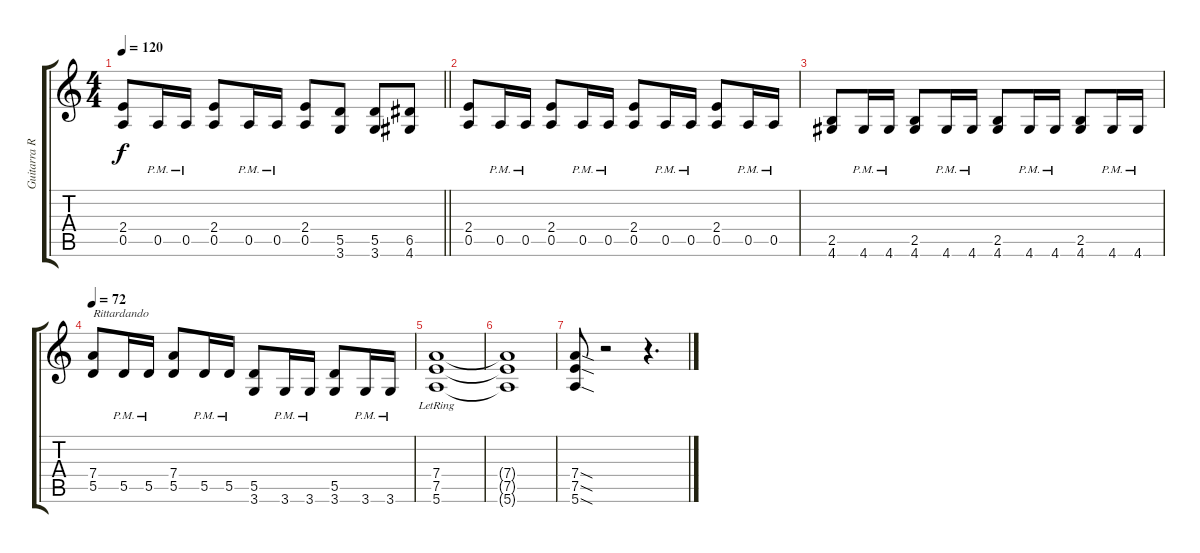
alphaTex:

\track ("Guitarra Rítmica" "Guitarra R") {instrument distortionguitar}
\staff {score tabs}
\tuning (E4 B3 G3 D3 A2 E2) {hide}
\ts (4 4)
\tempo 120
\clef g2
\barLineRight lightlight
\ks c
(2.4 0.5).8{dy f} 0.5{pm}.16 0.5{pm}.16 (2.4 0.5).8 0.5{pm}.16 0.5{pm}.16 (2.4 0.5).8 (5.5 3.6).8 (5.5 3.6).8 (6.5 4.6).8 |
(2.4 0.5).8 0.5{pm}.16 0.5{pm}.16 (2.4 0.5).8 0.5{pm}.16 0.5{pm}.16 (2.4 0.5).8 0.5{pm}.16 0.5{pm}.16 (2.4 0.5).8 0.5{pm}.16 0.5{pm}.16 |
(2.5 4.6).8 4.6{pm}.16 4.6{pm}.16 (2.5 4.6).8 4.6{pm}.16 4.6{pm}.16 (2.5 4.6).8 4.6{pm}.16 4.6{pm}.16 (2.5 4.6).8 4.6{pm}.16 4.6{pm}.16 |
\tempo 72
(7.4 5.5).8{txt "Rittardando"} 5.5{pm}.16 5.5{pm}.16 (7.4 5.5).8 5.5{pm}.16 5.5{pm}.16 (5.5 3.6).8 3.6{pm}.16 3.6{pm}.16 (5.5 3.6).8 3.6{pm}.16 3.6{pm}.16 |
(7.4 7.5 5.6{lr}).1 |
(7.4{t} 7.5{t} 5.6{t}).1 |
(7.4{sod} 7.5{sod} 5.6{sod}).8 r.2 r.4{d}
